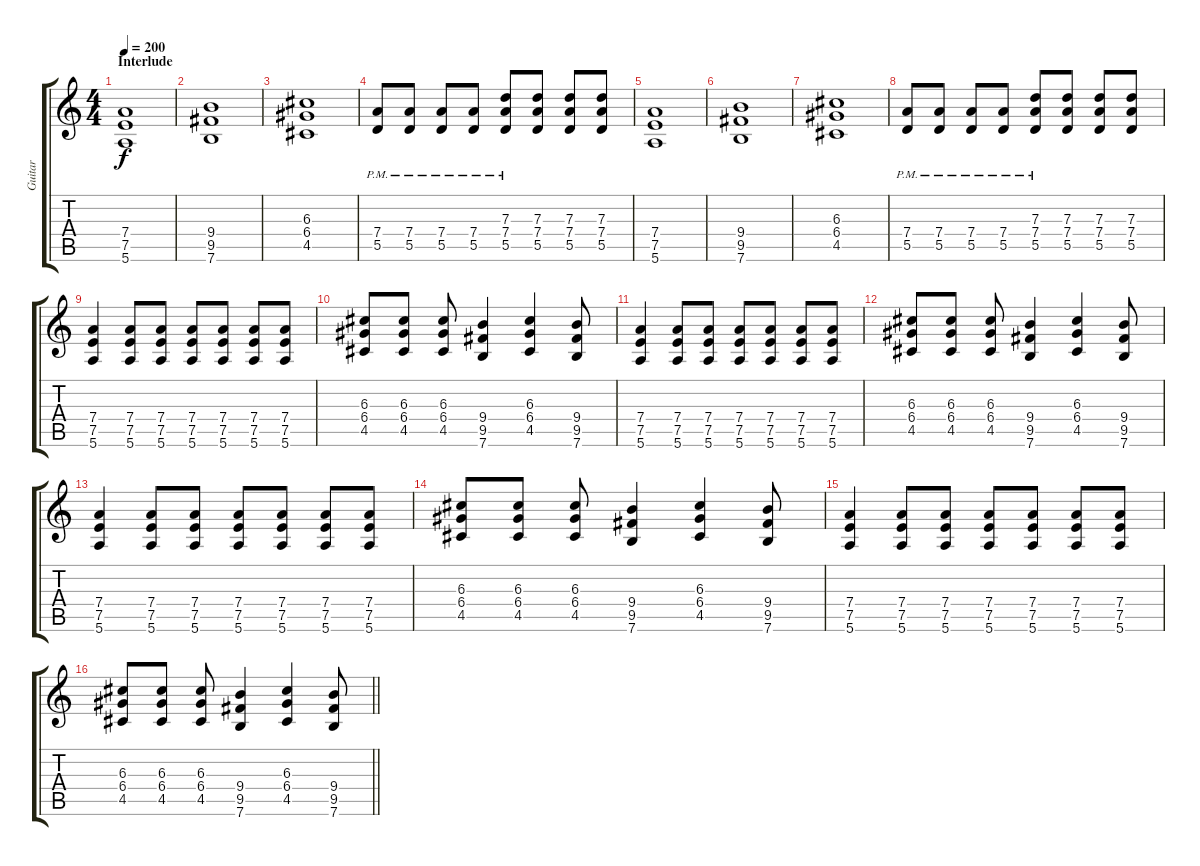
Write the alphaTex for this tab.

\track ("Guitar" "Guitar") {instrument distortionguitar}
\staff {score tabs}
\tuning (E4 B3 G3 D3 A2 E2) {hide}
\ts (4 4)
\section ("" "Interlude")
\tempo 200
\clef g2
\ks c
(7.4 7.5 5.6).1{dy f} |
(9.4 9.5 7.6).1 |
(6.3 6.4 4.5).1 |
(7.4{pm} 5.5{pm}).8 (7.4{pm} 5.5{pm}).8 (7.4{pm} 5.5{pm}).8 (7.4{pm} 5.5{pm}).8 (7.3{pm} 7.4{pm} 5.5{pm}).8 (7.3 7.4 5.5).8 (7.3 7.4 5.5).8 (7.3 7.4 5.5).8 |
(7.4 7.5 5.6).1 |
(9.4 9.5 7.6).1 |
(6.3 6.4 4.5).1 |
(7.4{pm} 5.5{pm}).8 (7.4{pm} 5.5{pm}).8 (7.4{pm} 5.5{pm}).8 (7.4{pm} 5.5{pm}).8 (7.3{pm} 7.4{pm} 5.5{pm}).8 (7.3 7.4 5.5).8 (7.3 7.4 5.5).8 (7.3 7.4 5.5).8 |
(7.4 7.5 5.6).4 (7.4 7.5 5.6).8 (7.4 7.5 5.6).8 (7.4 7.5 5.6).8 (7.4 7.5 5.6).8 (7.4 7.5 5.6).8 (7.4 7.5 5.6).8 |
(6.3 6.4 4.5).8 (6.3 6.4 4.5).8 (6.3 6.4 4.5).8 (9.4 9.5 7.6).4 (6.3 6.4 4.5).4 (9.4 9.5 7.6).8 |
(7.4 7.5 5.6).4 (7.4 7.5 5.6).8 (7.4 7.5 5.6).8 (7.4 7.5 5.6).8 (7.4 7.5 5.6).8 (7.4 7.5 5.6).8 (7.4 7.5 5.6).8 |
(6.3 6.4 4.5).8 (6.3 6.4 4.5).8 (6.3 6.4 4.5).8 (9.4 9.5 7.6).4 (6.3 6.4 4.5).4 (9.4 9.5 7.6).8 |
(7.4 7.5 5.6).4 (7.4 7.5 5.6).8 (7.4 7.5 5.6).8 (7.4 7.5 5.6).8 (7.4 7.5 5.6).8 (7.4 7.5 5.6).8 (7.4 7.5 5.6).8 |
(6.3 6.4 4.5).8 (6.3 6.4 4.5).8 (6.3 6.4 4.5).8 (9.4 9.5 7.6).4 (6.3 6.4 4.5).4 (9.4 9.5 7.6).8 |
(7.4 7.5 5.6).4 (7.4 7.5 5.6).8 (7.4 7.5 5.6).8 (7.4 7.5 5.6).8 (7.4 7.5 5.6).8 (7.4 7.5 5.6).8 (7.4 7.5 5.6).8 |
\barLineRight lightlight
(6.3 6.4 4.5).8 (6.3 6.4 4.5).8 (6.3 6.4 4.5).8 (9.4 9.5 7.6).4 (6.3 6.4 4.5).4 (9.4 9.5 7.6).8
